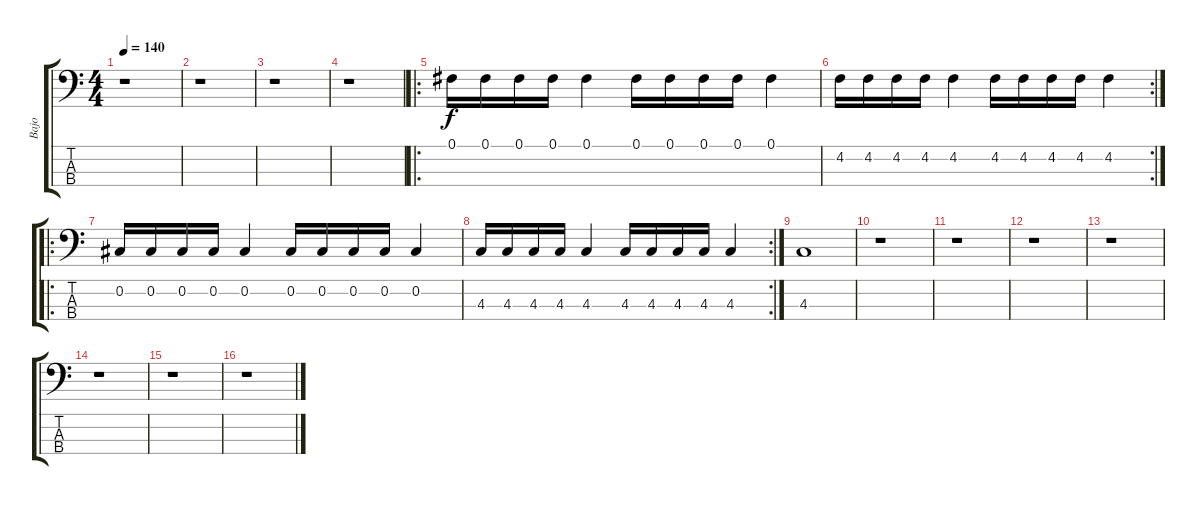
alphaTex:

\track ("Bajo" "Bajo") {instrument electricbassfinger}
\staff {score tabs}
\tuning (Gb2 Db2 Ab1 Eb1) {hide}
\ts (4 4)
\tempo 140
\clef f4
\ks c
r.1{dy f} |
r.1 |
r.1 |
r.1 |
\ro
0.1.16 0.1.16 0.1.16 0.1.16 0.1.4 0.1.16 0.1.16 0.1.16 0.1.16 0.1.4 |
\rc 2
4.2.16 4.2.16 4.2.16 4.2.16 4.2.4 4.2.16 4.2.16 4.2.16 4.2.16 4.2.4 |
\ro
0.2.16 0.2.16 0.2.16 0.2.16 0.2.4 0.2.16 0.2.16 0.2.16 0.2.16 0.2.4 |
\rc 2
4.3.16 4.3.16 4.3.16 4.3.16 4.3.4 4.3.16 4.3.16 4.3.16 4.3.16 4.3.4 |
4.3.1 |
r.1 |
r.1 |
r.1 |
r.1 |
r.1 |
r.1 |
r.1
